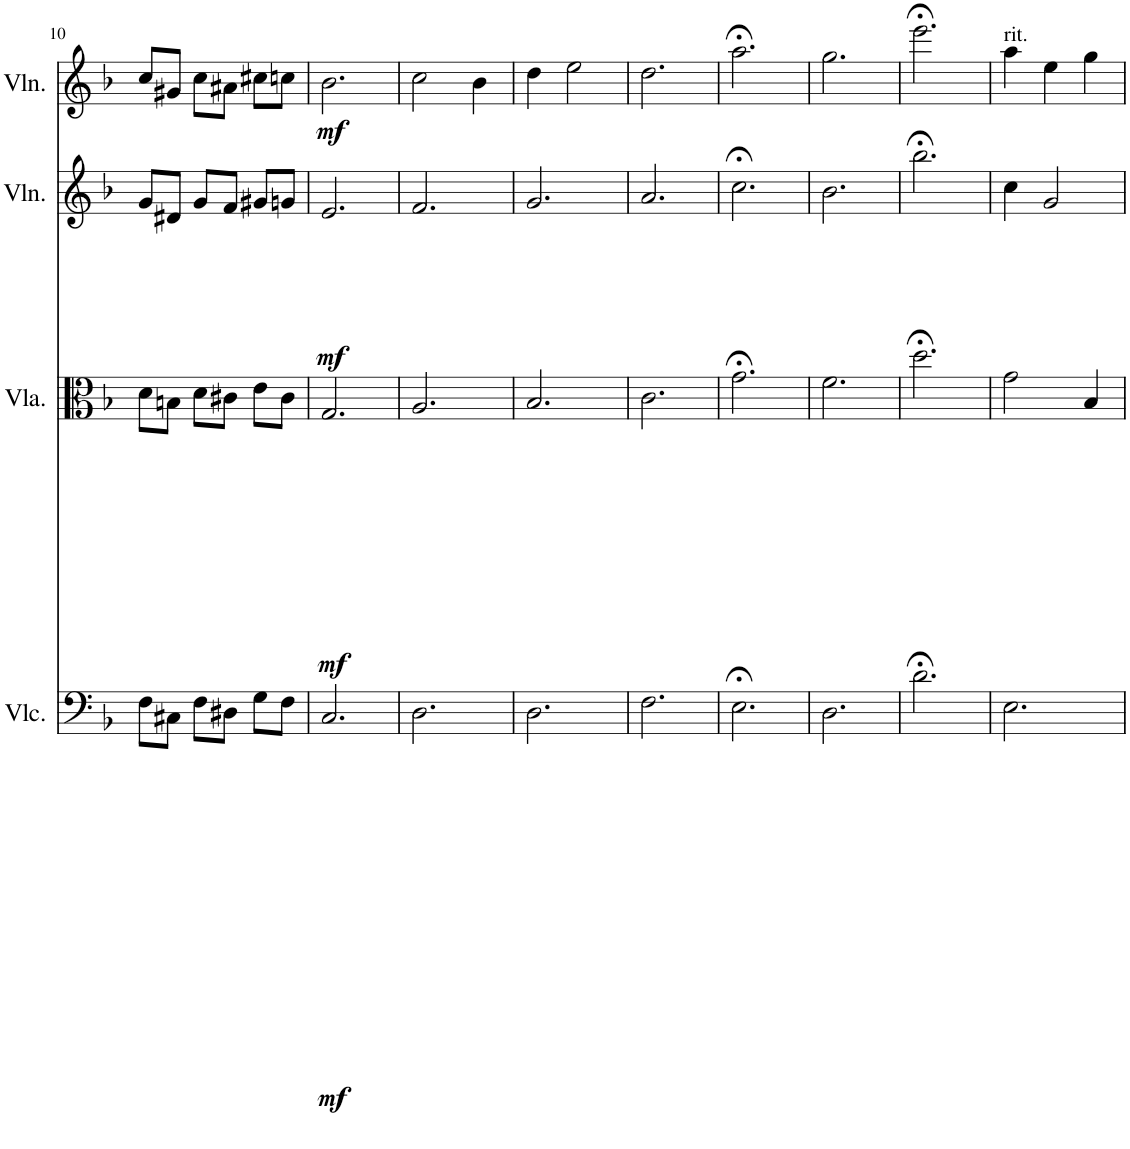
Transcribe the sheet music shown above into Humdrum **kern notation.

**kern	**dynam	**kern	**dynam	**kern	**dynam	**kern	**dynam
*part4	*part4	*part3	*part3	*part2	*part2	*part1	*part1
*staff4	*staff4	*staff3	*staff3	*staff2	*staff2	*staff1	*staff1
*I"Violoncello	*	*I"Viola	*	*I"Violin	*	*I"Violin	*
*I'Vlc.	*	*I'Vla.	*	*I'Vln.	*	*I'Vln.	*
!!LO:PB:g=z
*clefF4	*	*clefC3	*	*clefG2	*	*clefG2	*
*k[b-]	*	*k[b-]	*	*k[b-]	*	*k[b-]	*
*M3/4	*	*M3/4	*	*M3/4	*	*M3/4	*
=10	=10	=10	=10	=10	=10	=10	=10
8F\L	.	8d\L	.	8g/L	.	8cc/L	.
8C#X\J	.	8Bn\J	.	8d#X/J	.	8g#X/J	.
8F\L	.	8d\L	.	8g/L	.	8cc\L	.
8D#X\J	.	8c#X\J	.	8f/J	.	8a#X\J	.
8G\L	.	8e\L	.	8g#X/L	.	8cc#X\L	.
8F\J	.	8c#\J	.	8gn/J	.	8ccn\J	.
=11	=11	=11	=11	=11	=11	=11	=11
!	!LO:DY:b	!	!LO:DY:b	!	!LO:DY:b	!	!LO:DY:b
2.C/	mf	2.G/	mf	2.e/	mf	2.b-\	mf
=12	=12	=12	=12	=12	=12	=12	=12
2.D\	.	2.A/	.	2.f/	.	2cc\	.
.	.	.	.	.	.	4b-\	.
=13	=13	=13	=13	=13	=13	=13	=13
2.D\	.	2.B-/	.	2.g/	.	4dd\	.
.	.	.	.	.	.	2ee\	.
=14	=14	=14	=14	=14	=14	=14	=14
2.F\	.	2.c\	.	2.a/	.	2.dd\	.
=15	=15	=15	=15	=15	=15	=15	=15
2.E;<\	.	2.g;<\	.	2.cc;<\	.	2.aa;<\	.
=16	=16	=16	=16	=16	=16	=16	=16
2.D\	.	2.f\	.	2.b-\	.	2.gg\	.
=17	=17	=17	=17	=17	=17	=17	=17
2.d;<\	.	2.dd;<\	.	2.bb-;<\	.	2.eee;<\	.
=18	=18	=18	=18	=18	=18	=18	=18
!	!	!	!	!	!	!LO:TX:a:t=rit.	!
2.E\	.	2g\	.	4cc\	.	4aa\	.
.	.	.	.	2g/	.	4ee\	.
.	.	4B-/	.	.	.	4gg\	.
=	=	=	=	=	=	=	=
*-	*-	*-	*-	*-	*-	*-	*-
